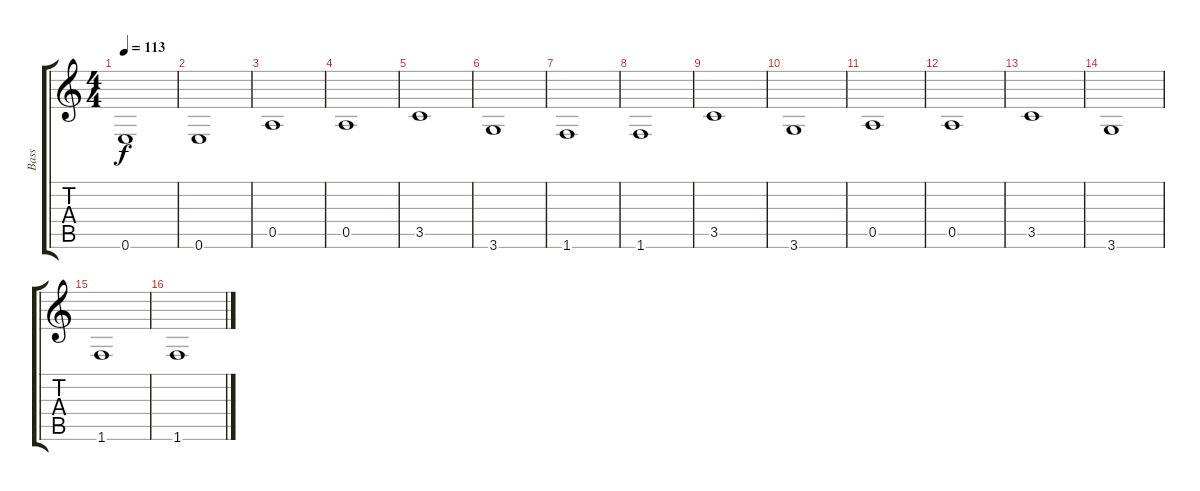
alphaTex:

\track ("Bass" "Bass") {instrument acousticbass}
\staff {score tabs}
\tuning (E4 B3 G3 D3 A2 E2) {hide}
\ts (4 4)
\tempo 113
\clef g2
\ks c
0.6.1{dy f} |
0.6.1 |
0.5.1 |
0.5.1 |
3.5.1 |
3.6.1 |
1.6.1 |
1.6.1 |
3.5.1 |
3.6.1 |
0.5.1 |
0.5.1 |
3.5.1 |
3.6.1 |
1.6.1 |
1.6.1
